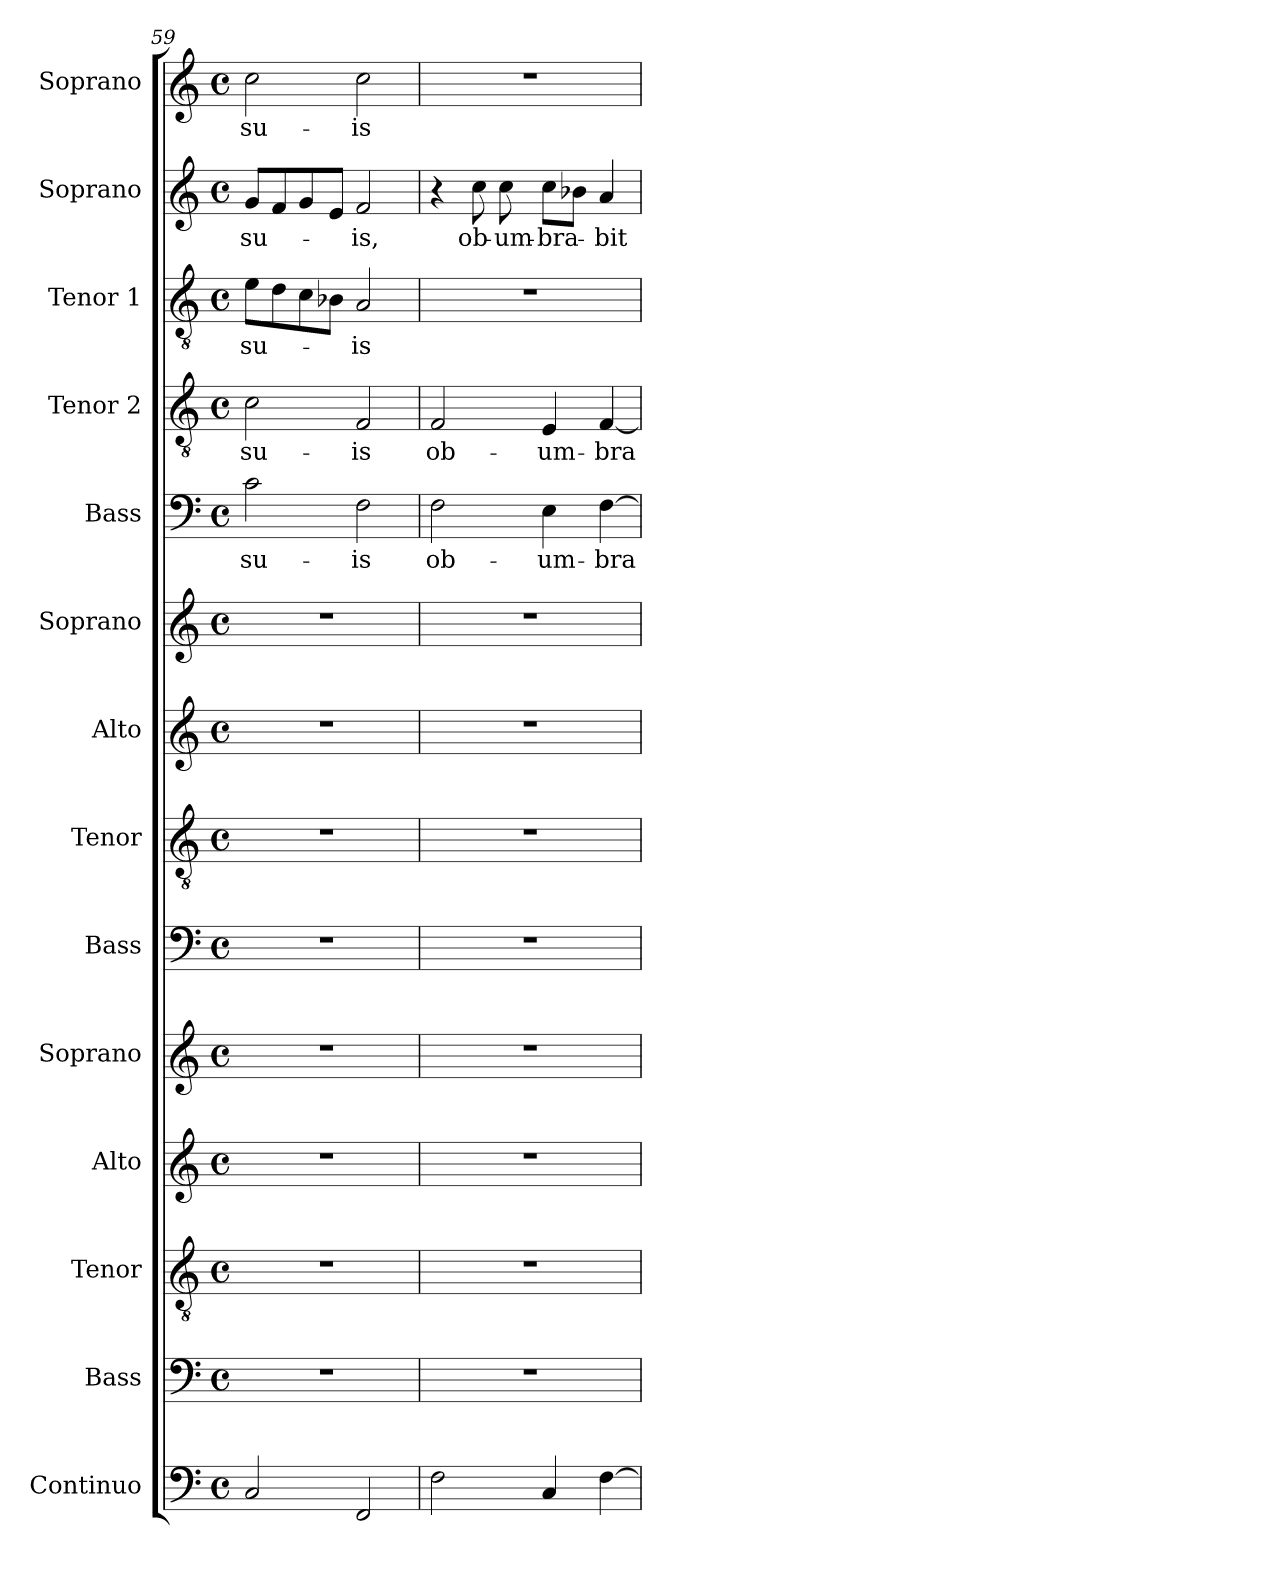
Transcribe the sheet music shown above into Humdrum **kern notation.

**kern	**kern	**kern	**kern	**kern	**kern	**kern	**kern	**kern	**kern	**text	**kern	**text	**kern	**text	**kern	**text	**kern	**text
*part14	*part13	*part12	*part11	*part10	*part9	*part8	*part7	*part6	*part5	*part5	*part4	*part4	*part3	*part3	*part2	*part2	*part1	*part1
*staff14	*staff13	*staff12	*staff11	*staff10	*staff9	*staff8	*staff7	*staff6	*staff5	*staff5	*staff4	*staff4	*staff3	*staff3	*staff2	*staff2	*staff1	*staff1
*I"Continuo	*I"Bass	*I"Tenor	*I"Alto	*I"Soprano	*I"Bass	*I"Tenor	*I"Alto	*I"Soprano	*I"Bass	*	*I"Tenor 2	*	*I"Tenor 1	*	*I"Soprano	*	*I"Soprano	*
*I'Cont.	*I'B.	*I'T.	*I'A.	*I'S.	*I'B.	*I'T.	*I'A.	*I'S.	*I'B.	*	*I'T2.	*	*I'T1.	*	*I'S.	*	*I'S.	*
!!LO:PB:g=z
*clefF4	*clefF4	*clefGv2	*clefG2	*clefG2	*clefF4	*clefGv2	*clefG2	*clefG2	*clefF4	*	*clefGv2	*	*clefGv2	*	*clefG2	*	*clefG2	*
*	*	*ITrd7c12	*	*	*	*ITrd7c12	*	*	*	*	*ITrd7c12	*	*ITrd7c12	*	*	*	*	*
*k[]	*k[]	*k[]	*k[]	*k[]	*k[]	*k[]	*k[]	*k[]	*k[]	*	*k[]	*	*k[]	*	*k[]	*	*k[]	*
*C:	*C:	*C:	*C:	*C:	*C:	*C:	*C:	*C:	*C:	*	*C:	*	*C:	*	*C:	*	*C:	*
*M4/4	*M4/4	*M4/4	*M4/4	*M4/4	*M4/4	*M4/4	*M4/4	*M4/4	*M4/4	*	*M4/4	*	*M4/4	*	*M4/4	*	*M4/4	*
*met(c)	*met(c)	*met(c)	*met(c)	*met(c)	*met(c)	*met(c)	*met(c)	*met(c)	*met(c)	*	*met(c)	*	*met(c)	*	*met(c)	*	*met(c)	*
=59	=59	=59	=59	=59	=59	=59	=59	=59	=59	=59	=59	=59	=59	=59	=59	=59	=59	=59
!	!	!	!	!	!	!	!	!	!	!LO:LY:b:color=#000000	!	!	!	!	!	!	!	!
!	!	!	!	!	!	!	!	!	!	!	!	!LO:LY:b:color=#000000	!	!	!	!	!	!
!	!	!	!	!	!	!	!	!	!	!	!	!	!	!LO:LY:b:color=#000000	!	!	!	!
!	!	!	!	!	!	!	!	!	!	!	!	!	!	!	!	!LO:LY:b:color=#000000	!	!
!	!	!	!	!	!	!	!	!	!	!	!	!	!	!	!	!	!	!LO:LY:b:color=#000000
2Ci/	1r	1r	1r	1r	1r	1r	1r	1r	2ci\	su-	2Ci\	su-	8Ei\L	su-	8gi/L	su-	2cci\	su-
.	.	.	.	.	.	.	.	.	.	.	.	.	8Di\	.	8fi/	.	.	.
.	.	.	.	.	.	.	.	.	.	.	.	.	8Ci\	.	8gi/	.	.	.
.	.	.	.	.	.	.	.	.	.	.	.	.	8BB-Xi\J	.	8ei/J	.	.	.
!	!	!	!	!	!	!	!	!	!	!LO:LY:b:color=#000000	!	!	!	!	!	!	!	!
!	!	!	!	!	!	!	!	!	!	!	!	!LO:LY:b:color=#000000	!	!	!	!	!	!
!	!	!	!	!	!	!	!	!	!	!	!	!	!	!LO:LY:b:color=#000000	!	!	!	!
!	!	!	!	!	!	!	!	!	!	!	!	!	!	!	!	!LO:LY:b:color=#000000	!	!
!	!	!	!	!	!	!	!	!	!	!	!	!	!	!	!	!	!	!LO:LY:b:color=#000000
2FFi/	.	.	.	.	.	.	.	.	2Fi\	-is	2FFi/	-is	2AAi/	-is	2fi/	-is,	2cci\	-is
=60	=60	=60	=60	=60	=60	=60	=60	=60	=60	=60	=60	=60	=60	=60	=60	=60	=60	=60
!	!	!	!	!	!	!	!	!	!	!LO:LY:b:color=#000000	!	!	!	!	!	!	!	!
!	!	!	!	!	!	!	!	!	!	!	!	!LO:LY:b:color=#000000	!	!	!	!	!	!
2Fi\	1r	1r	1r	1r	1r	1r	1r	1r	2Fi\	ob-	2FFi/	ob-	1r	.	4r	.	1r	.
!	!	!	!	!	!	!	!	!	!	!	!	!	!	!	!	!LO:LY:b:color=#000000	!	!
.	.	.	.	.	.	.	.	.	.	.	.	.	.	.	8cci\	ob-	.	.
!	!	!	!	!	!	!	!	!	!	!	!	!	!	!	!	!LO:LY:b:color=#000000	!	!
.	.	.	.	.	.	.	.	.	.	.	.	.	.	.	8cci\	-um-	.	.
!	!	!	!	!	!	!	!	!	!	!LO:LY:b:color=#000000	!	!	!	!	!	!	!	!
!	!	!	!	!	!	!	!	!	!	!	!	!LO:LY:b:color=#000000	!	!	!	!	!	!
!	!	!	!	!	!	!	!	!	!	!	!	!	!	!	!	!LO:LY:b:color=#000000	!	!
4Ci/	.	.	.	.	.	.	.	.	4Ei\	-um-	4EEi/	-um-	.	.	8cci\L	-bra-	.	.
.	.	.	.	.	.	.	.	.	.	.	.	.	.	.	8b-Xi\J	.	.	.
!	!	!	!	!	!	!	!	!	!	!LO:LY:b:color=#000000	!	!	!	!	!	!	!	!
!	!	!	!	!	!	!	!	!	!	!	!	!LO:LY:b:color=#000000	!	!	!	!	!	!
!	!	!	!	!	!	!	!	!	!	!	!	!	!	!	!	!LO:LY:b:color=#000000	!	!
[4Fi\	.	.	.	.	.	.	.	.	[4Fi\	-bra-	[4FFi/	-bra-	.	.	4ai/	-bit	.	.
=	=	=	=	=	=	=	=	=	=	=	=	=	=	=	=	=	=	=
*-	*-	*-	*-	*-	*-	*-	*-	*-	*-	*-	*-	*-	*-	*-	*-	*-	*-	*-
